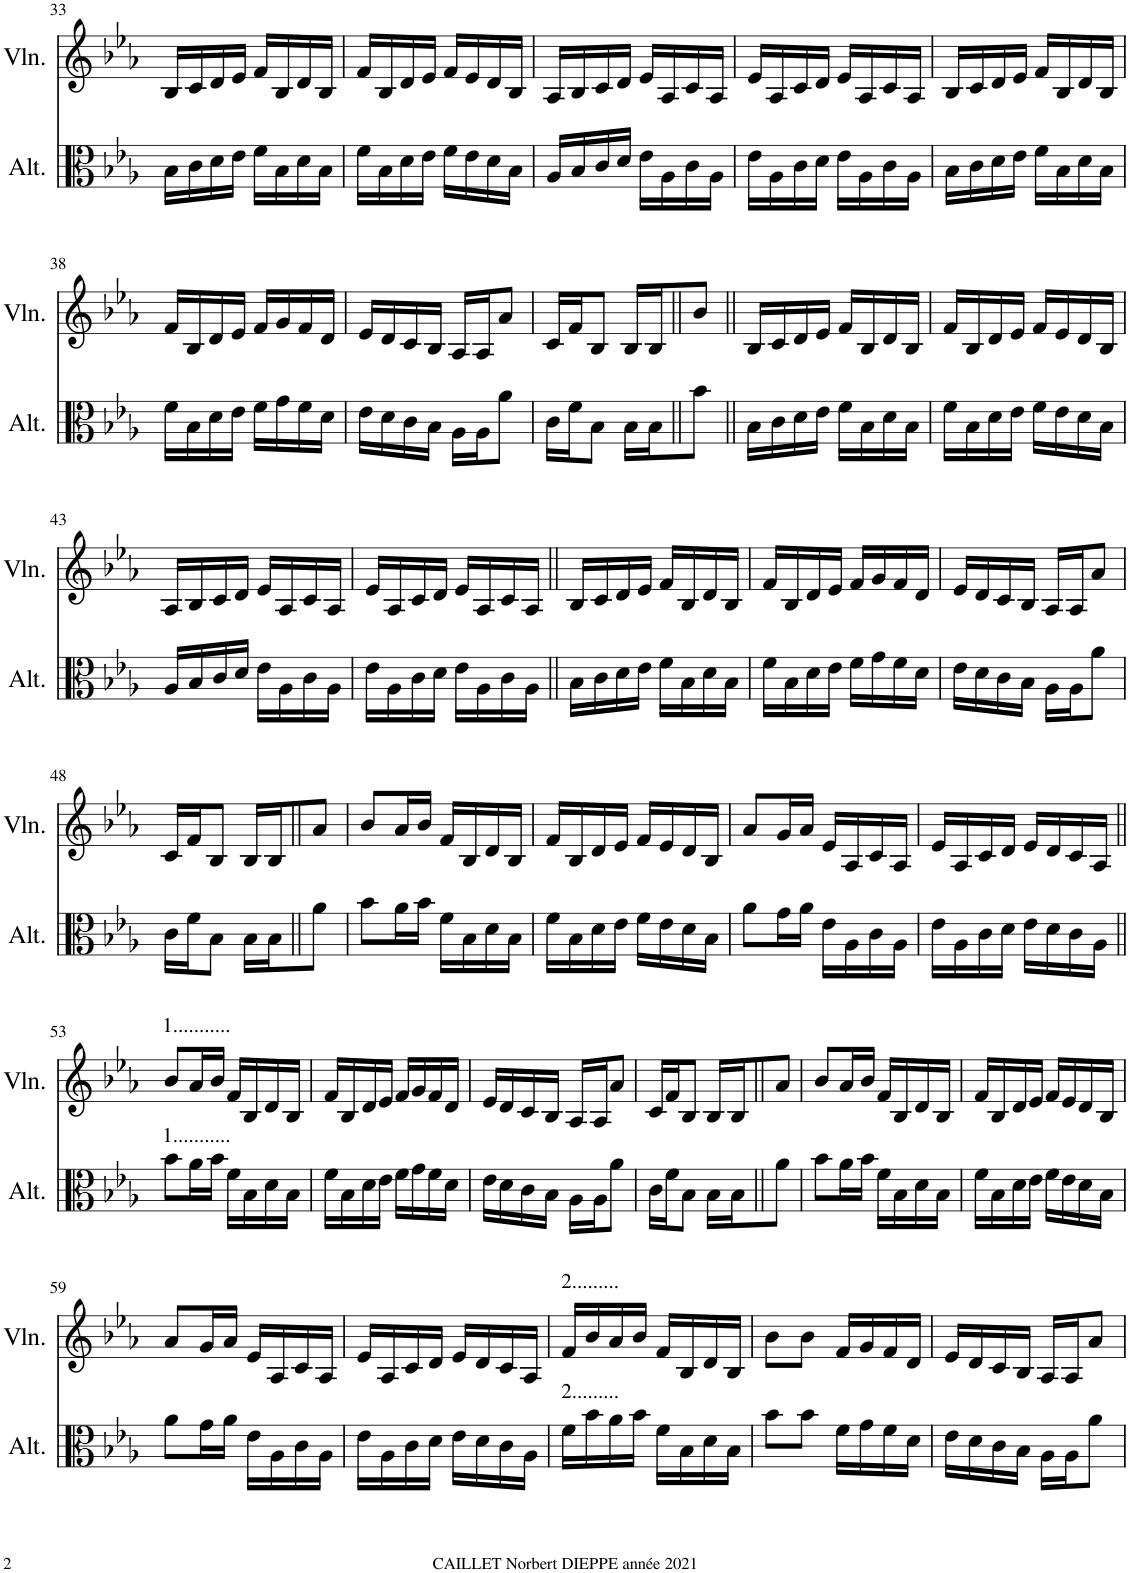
**kern	**kern
*part2	*part1
*staff2	*staff1
*I"Alto	*I"Violon
*I'Alt.	*I'Vln.
!!LO:PB:g=z
*clefC3	*clefG2
*k[b-e-a-]	*k[b-e-a-]
*M2/4	*M2/4
=33	=33
16B-\LL	16B-/LL
16c\	16c/
16d\	16d/
16e-\JJ	16e-/JJ
16f\LL	16f/LL
16B-\	16B-/
16d\	16d/
16B-\JJ	16B-/JJ
=34	=34
16f\LL	16f/LL
16B-\	16B-/
16d\	16d/
16e-\JJ	16e-/JJ
16f\LL	16f/LL
16e-\	16e-/
16d\	16d/
16B-\JJ	16B-/JJ
=35	=35
16A-/LL	16A-/LL
16B-/	16B-/
16c/	16c/
16d/JJ	16d/JJ
16e-\LL	16e-/LL
16A-\	16A-/
16c\	16c/
16A-\JJ	16A-/JJ
=36	=36
16e-\LL	16e-/LL
16A-\	16A-/
16c\	16c/
16d\JJ	16d/JJ
16e-\LL	16e-/LL
16A-\	16A-/
16c\	16c/
16A-\JJ	16A-/JJ
=37	=37
16B-\LL	16B-/LL
16c\	16c/
16d\	16d/
16e-\JJ	16e-/JJ
16f\LL	16f/LL
16B-\	16B-/
16d\	16d/
16B-\JJ	16B-/JJ
!!LO:LB:g=z
=38	=38
16f\LL	16f/LL
16B-\	16B-/
16d\	16d/
16e-\JJ	16e-/JJ
16f\LL	16f/LL
16g\	16g/
16f\	16f/
16d\JJ	16d/JJ
=39	=39
16e-\LL	16e-/LL
16d\	16d/
16c\	16c/
16B-\JJ	16B-/JJ
16A-\LL	16A-/LL
16A-\J	16A-/J
8a-\J	8a-/J
=40	=40
16c\LL	16c/LL
16f\J	16f/J
8B-\J	8B-/J
16B-\LL	16B-/LL
16B-\J	16B-/J
8b-\J	8b-/J
=41||	=41||
16B-\LL	16B-/LL
16c\	16c/
16d\	16d/
16e-\JJ	16e-/JJ
16f\LL	16f/LL
16B-\	16B-/
16d\	16d/
16B-\JJ	16B-/JJ
=42	=42
16f\LL	16f/LL
16B-\	16B-/
16d\	16d/
16e-\JJ	16e-/JJ
16f\LL	16f/LL
16e-\	16e-/
16d\	16d/
16B-\JJ	16B-/JJ
!!LO:LB:g=z
=43	=43
16A-/LL	16A-/LL
16B-/	16B-/
16c/	16c/
16d/JJ	16d/JJ
16e-\LL	16e-/LL
16A-\	16A-/
16c\	16c/
16A-\JJ	16A-/JJ
=44	=44
16e-\LL	16e-/LL
16A-\	16A-/
16c\	16c/
16d\JJ	16d/JJ
16e-\LL	16e-/LL
16A-\	16A-/
16c\	16c/
16A-\JJ	16A-/JJ
=45||	=45||
16B-\LL	16B-/LL
16c\	16c/
16d\	16d/
16e-\JJ	16e-/JJ
16f\LL	16f/LL
16B-\	16B-/
16d\	16d/
16B-\JJ	16B-/JJ
=46	=46
16f\LL	16f/LL
16B-\	16B-/
16d\	16d/
16e-\JJ	16e-/JJ
16f\LL	16f/LL
16g\	16g/
16f\	16f/
16d\JJ	16d/JJ
=47	=47
16e-\LL	16e-/LL
16d\	16d/
16c\	16c/
16B-\JJ	16B-/JJ
16A-\LL	16A-/LL
16A-\J	16A-/J
8a-\J	8a-/J
!!LO:LB:g=z
=48	=48
16c\LL	16c/LL
16f\J	16f/J
8B-\J	8B-/J
16B-\LL	16B-/LL
16B-\J	16B-/J
8a-\J	8a-/J
=49	=49
8b-\L	8b-/L
16a-\L	16a-/L
16b-\JJ	16b-/JJ
16f\LL	16f/LL
16B-\	16B-/
16d\	16d/
16B-\JJ	16B-/JJ
=50	=50
16f\LL	16f/LL
16B-\	16B-/
16d\	16d/
16e-\JJ	16e-/JJ
16f\LL	16f/LL
16e-\	16e-/
16d\	16d/
16B-\JJ	16B-/JJ
=51	=51
8a-\L	8a-/L
16g\L	16g/L
16a-\JJ	16a-/JJ
16e-\LL	16e-/LL
16A-\	16A-/
16c\	16c/
16A-\JJ	16A-/JJ
=52	=52
16e-\LL	16e-/LL
16A-\	16A-/
16c\	16c/
16d\JJ	16d/JJ
16e-\LL	16e-/LL
16d\	16d/
16c\	16c/
16A-\JJ	16A-/JJ
!!LO:LB:g=z
=53||	=53||
!	!LO:TX:a:t=1...........
!LO:TX:a:t=1...........	!
8b-\L	8b-/L
16a-\L	16a-/L
16b-\JJ	16b-/JJ
16f\LL	16f/LL
16B-\	16B-/
16d\	16d/
16B-\JJ	16B-/JJ
=54	=54
16f\LL	16f/LL
16B-\	16B-/
16d\	16d/
16e-\JJ	16e-/JJ
16f\LL	16f/LL
16g\	16g/
16f\	16f/
16d\JJ	16d/JJ
=55	=55
16e-\LL	16e-/LL
16d\	16d/
16c\	16c/
16B-\JJ	16B-/JJ
16A-\LL	16A-/LL
16A-\J	16A-/J
8a-\J	8a-/J
=56	=56
16c\LL	16c/LL
16f\J	16f/J
8B-\J	8B-/J
16B-\LL	16B-/LL
16B-\J	16B-/J
8a-\J	8a-/J
=57	=57
8b-\L	8b-/L
16a-\L	16a-/L
16b-\JJ	16b-/JJ
16f\LL	16f/LL
16B-\	16B-/
16d\	16d/
16B-\JJ	16B-/JJ
=58	=58
16f\LL	16f/LL
16B-\	16B-/
16d\	16d/
16e-\JJ	16e-/JJ
16f\LL	16f/LL
16e-\	16e-/
16d\	16d/
16B-\JJ	16B-/JJ
!!LO:LB:g=z
=59	=59
8a-\L	8a-/L
16g\L	16g/L
16a-\JJ	16a-/JJ
16e-\LL	16e-/LL
16A-\	16A-/
16c\	16c/
16A-\JJ	16A-/JJ
=60	=60
16e-\LL	16e-/LL
16A-\	16A-/
16c\	16c/
16d\JJ	16d/JJ
16e-\LL	16e-/LL
16d\	16d/
16c\	16c/
16A-\JJ	16A-/JJ
=61	=61
!	!LO:TX:a:t=2.........
!LO:TX:a:t=2.........	!
16f\LL	16f/LL
16b-\	16b-/
16a-\	16a-/
16b-\JJ	16b-/JJ
16f\LL	16f/LL
16B-\	16B-/
16d\	16d/
16B-\JJ	16B-/JJ
=62	=62
8b-\L	8b-\L
8b-\J	8b-\J
16f\LL	16f/LL
16g\	16g/
16f\	16f/
16d\JJ	16d/JJ
=63	=63
16e-\LL	16e-/LL
16d\	16d/
16c\	16c/
16B-\JJ	16B-/JJ
16A-\LL	16A-/LL
16A-\J	16A-/J
8a-\J	8a-/J
=	=
*-	*-
